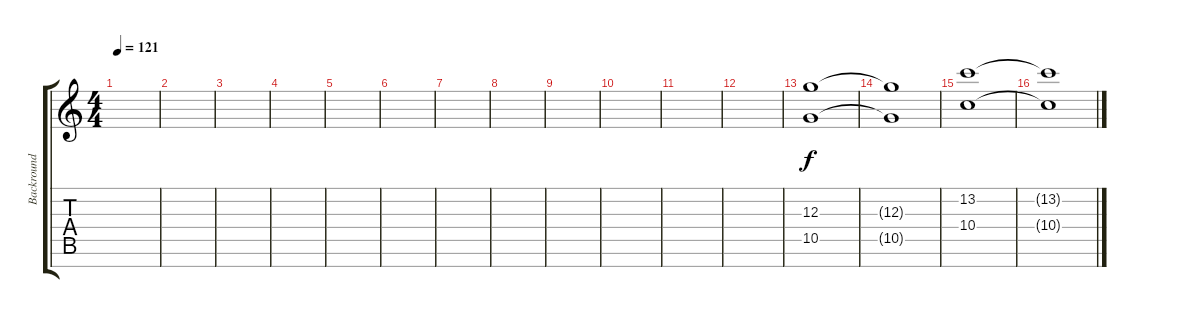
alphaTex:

\track ("Backround" "Backround") {instrument synthstrings1}
\staff {score tabs}
\tuning (E5 B4 G4 D4 A3 E3 B2) {hide}
\ts (4 4)
\tempo 121
\clef g2
\ks c
|
|
|
|
|
|
|
|
|
|
|
|
(12.3 10.5).1 |
(12.3{t} 10.5{t}).1 |
(13.2 10.4).1 |
(13.2{t} 10.4{t}).1
